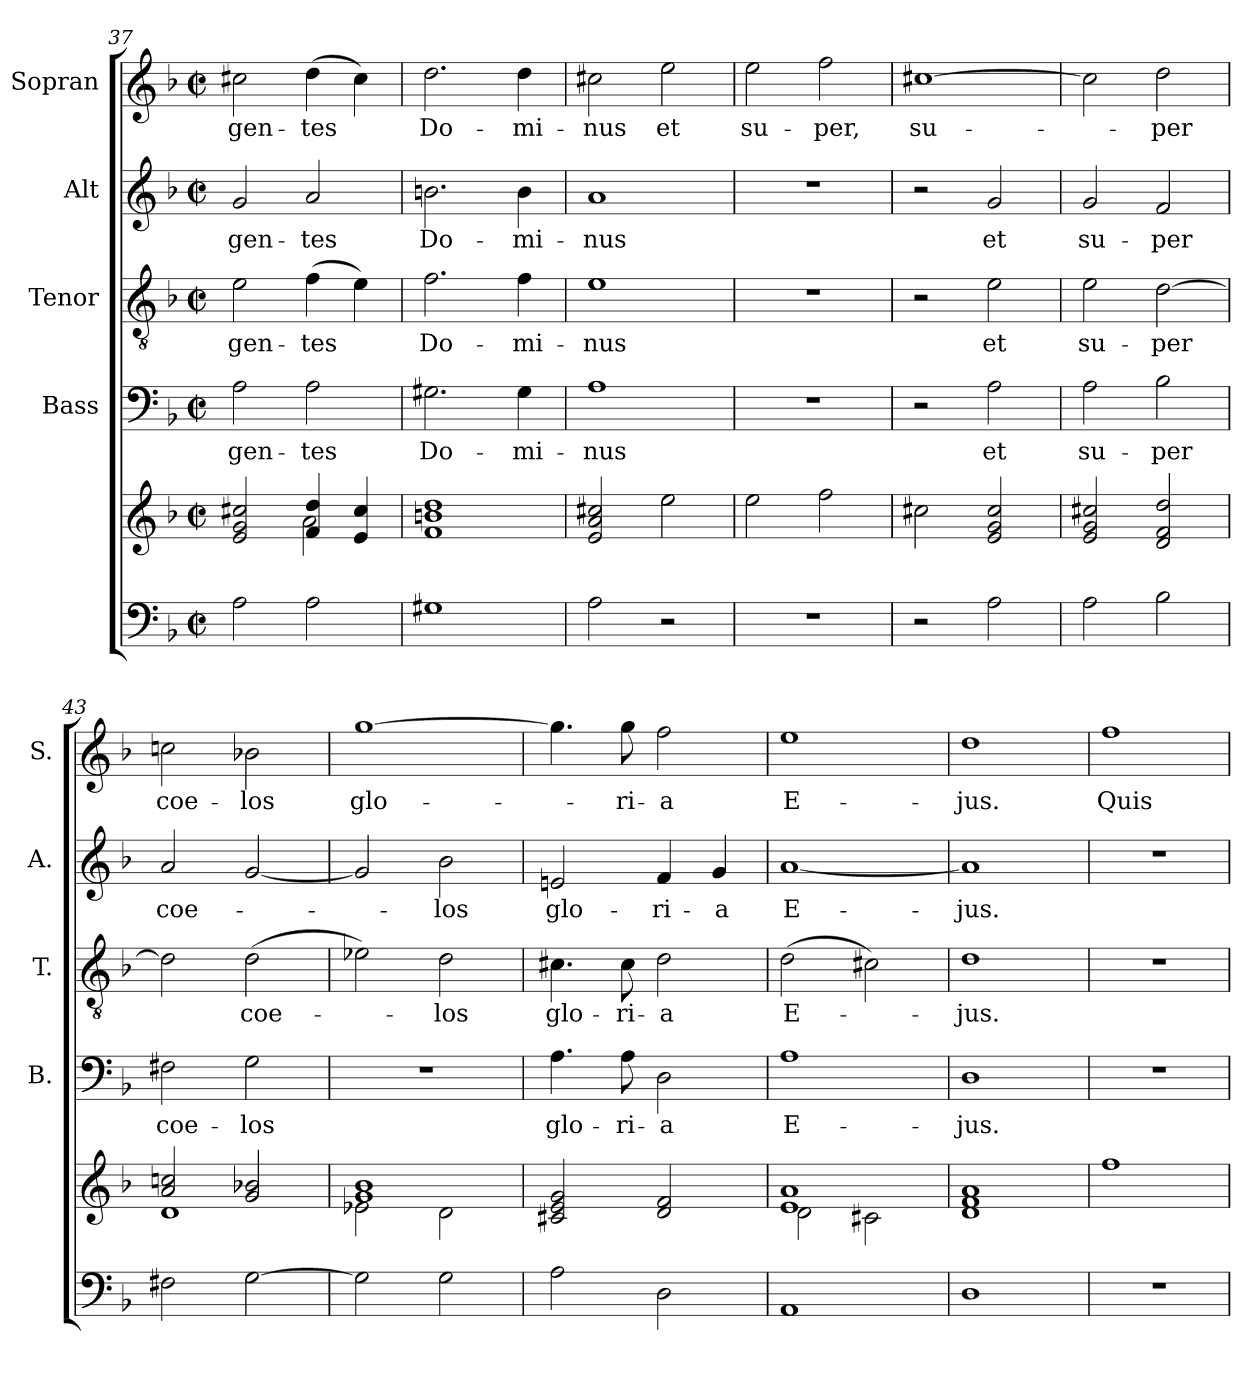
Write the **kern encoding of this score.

**kern	**kern	**kern	**text	**kern	**text	**kern	**text	**kern	**text
*part5	*part5	*part4	*part4	*part3	*part3	*part2	*part2	*part1	*part1
*staff6	*staff5	*staff4	*staff4	*staff3	*staff3	*staff2	*staff2	*staff1	*staff1
*	*	*I"Bass	*	*I"Tenor	*	*I"Alt	*	*I"Sopran	*
*	*	*I'B.	*	*I'T.	*	*I'A.	*	*I'S.	*
!!LO:PB:g=z
*clefF4	*clefG2	*clefF4	*	*clefGv2	*	*clefG2	*	*clefG2	*
*k[b-]	*k[b-]	*k[b-]	*	*k[b-]	*	*k[b-]	*	*k[b-]	*
*F:	*F:	*F:	*	*F:	*	*F:	*	*F:	*
*M2/2	*M2/2	*M2/2	*	*M2/2	*	*M2/2	*	*M2/2	*
*met(c|)	*met(c|)	*met(c|)	*	*met(c|)	*	*met(c|)	*	*met(c|)	*
=37	=37	=37	=37	=37	=37	=37	=37	=37	=37
*	*^	*	*	*	*	*	*	*	*
!	!	!	!	!LO:LY:b	!	!LO:LY:b	!	!LO:LY:b	!	!LO:LY:b
2A\	2e/ 2g/ 2cc#X/	2ryy	2A\	gen-	2e\	gen-	2g/	gen-	2cc#X\	gen-
!	!	!	!	!LO:LY:b	!	!LO:LY:b	!	!LO:LY:b	!	!LO:LY:b
2A\	4f/ 4dd/	2a\	2A\	-tes	(>4f\	-tes	2a/	-tes	(>4dd\	-tes
.	4e/ 4cc#/	.	.	.	4e\)	.	.	.	4cc#\)	.
*	*v	*v	*	*	*	*	*	*	*	*
=38	=38	=38	=38	=38	=38	=38	=38	=38	=38
!	!	!	!LO:LY:b	!	!LO:LY:b	!	!LO:LY:b	!	!LO:LY:b
1G#X	1f 1bn 1dd	2.G#X\	Do-	2.f\	Do-	2.bn\	Do-	2.dd\	Do-
!	!	!	!LO:LY:b	!	!LO:LY:b	!	!LO:LY:b	!	!LO:LY:b
.	.	4G#\	-mi-	4f\	-mi-	4b\	-mi-	4dd\	-mi-
=39	=39	=39	=39	=39	=39	=39	=39	=39	=39
!	!	!	!LO:LY:b	!	!LO:LY:b	!	!LO:LY:b	!	!LO:LY:b
2A\	2e/ 2a/ 2cc#X/	1A	-nus	1e	-nus	1a	-nus	2cc#X\	-nus
!	!	!	!	!	!	!	!	!	!LO:LY:b
2r	2ee\	.	.	.	.	.	.	2ee\	et
=40	=40	=40	=40	=40	=40	=40	=40	=40	=40
!	!	!	!	!	!	!	!	!	!LO:LY:b
1r	2ee\	1r	.	1r	.	1r	.	2ee\	su-
!	!	!	!	!	!	!	!	!	!LO:LY:b
.	2ff\	.	.	.	.	.	.	2ff\	-per,
=41	=41	=41	=41	=41	=41	=41	=41	=41	=41
!	!	!	!	!	!	!	!	!	!LO:LY:b
2r	2cc#X\	2r	.	2r	.	2r	.	[1cc#X	su-
!	!	!	!LO:LY:b	!	!LO:LY:b	!	!LO:LY:b	!	!
2A\	2e/ 2g/ 2cc#/	2A\	et	2e\	et	2g/	et	.	.
=42	=42	=42	=42	=42	=42	=42	=42	=42	=42
!	!	!	!LO:LY:b	!	!LO:LY:b	!	!LO:LY:b	!	!
2A\	2e/ 2g/ 2cc#X/	2A\	su-	2e\	su-	2g/	su-	2cc#\]	.
!	!	!	!LO:LY:b	!	!LO:LY:b	!	!LO:LY:b	!	!LO:LY:b
2B-\	2d/ 2f/ 2dd/	2B-\	-per	[2d\	-per	2f/	-per	2dd\	-per
=43	=43	=43	=43	=43	=43	=43	=43	=43	=43
*	*^	*	*	*	*	*	*	*	*
!	!	!	!	!LO:LY:b	!	!	!	!LO:LY:b	!	!LO:LY:b
2F#X\	2a/ 2ccn/	1d	2F#X\	coe-	2d\]	.	2a/	coe-	2ccn\	coe-
!	!	!	!	!LO:LY:b	!	!LO:LY:b	!	!	!	!LO:LY:b
[2G\	2g/ 2b-X/	.	2G\	-los	(>2d\	coe-	[2g/	.	2b-X\	-los
!!LO:LB:g=z
=44	=44	=44	=44	=44	=44	=44	=44	=44	=44	=44
!	!	!	!	!	!	!	!	!	!	!LO:LY:b
2G\]	1g 1b-	2e-X\	1r	.	2e-X\)	.	2g/]	.	[1gg	glo-
!	!	!	!	!	!	!LO:LY:b	!	!LO:LY:b	!	!
2G\	.	2d\	.	.	2d\	-los	2b-\	-los	.	.
=45	=45	=45	=45	=45	=45	=45	=45	=45	=45	=45
!	!	!	!	!LO:LY:b	!	!LO:LY:b	!	!LO:LY:b	!	!
*	*v	*v	*	*	*	*	*	*	*	*
2A\	2c#X/ 2e/ 2g/	4.A\	glo-	4.c#X\	glo-	2en/	glo-	4.gg\]	.
!	!	!	!LO:LY:b	!	!LO:LY:b	!	!	!	!LO:LY:b
.	.	8A\	-ri-	8c#\	-ri-	.	.	8gg\	-ri-
!	!	!	!LO:LY:b	!	!LO:LY:b	!	!LO:LY:b	!	!LO:LY:b
2D\	2d/ 2f/	2D\	-a	2d\	-a	4f/	-ri-	2ff\	-a
!	!	!	!	!	!	!	!LO:LY:b	!	!
.	.	.	.	.	.	4g/	-a	.	.
=46	=46	=46	=46	=46	=46	=46	=46	=46	=46
*	*^	*	*	*	*	*	*	*	*
!	!	!	!	!LO:LY:b	!	!LO:LY:b	!	!LO:LY:b	!	!LO:LY:b
1AA	1e 1a	2d\	1A	E-	(>2d\	E-	[1a	E-	1ee	E-
.	.	2c#X\	.	.	2c#X\)	.	.	.	.	.
=47	=47	=47	=47	=47	=47	=47	=47	=47	=47	=47
!	!	!	!	!LO:LY:b	!	!LO:LY:b	!	!LO:LY:b	!	!LO:LY:b
*	*v	*v	*	*	*	*	*	*	*	*
1D	1d 1f 1a	1D	-jus.	1d	-jus.	1a]	-jus.	1dd	-jus.
=48	=48	=48	=48	=48	=48	=48	=48	=48	=48
!	!	!	!	!	!	!	!	!	!LO:LY:b
1r	1ff	1r	.	1r	.	1r	.	1ff	Quis
=	=	=	=	=	=	=	=	=	=
*-	*-	*-	*-	*-	*-	*-	*-	*-	*-
